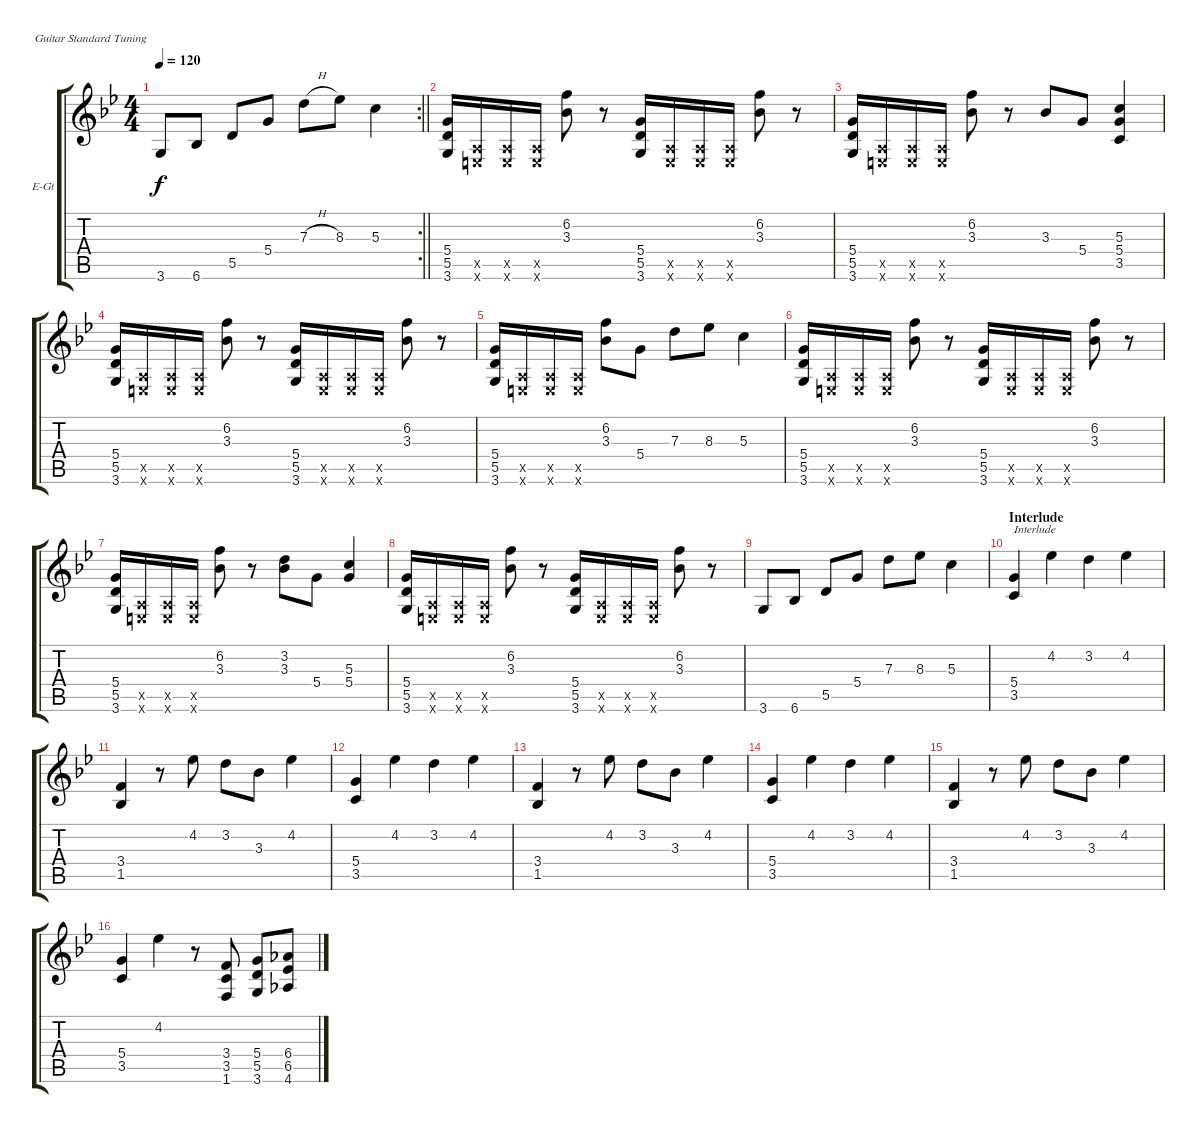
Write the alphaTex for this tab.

\bracketExtendMode groupsimilarinstruments
\firstSystemTrackNameOrientation horizontal
\otherSystemsTrackNameOrientation horizontal
\track ("Guitar 1" "E-Gt") {instrument distortionguitar}
\staff {score tabs}
\tuning (E4 B3 G3 D3 A2 E2)
\rc 2
\ts (4 4)
\tempo 120
\clef g2
\barLineRight lightlight
\ks bb
3.6.8{dy f} 6.6.8 5.5.8 5.4.8 7.3{h}.8 8.3.8 5.3.4 |
(5.4 5.5 3.6).16 (0.5{x} 0.6{x}).16 (0.5{x} 0.6{x}).16 (0.5{x} 0.6{x}).16 (6.2 3.3).8 r.8 (5.4 5.5 3.6).16 (0.5{x} 0.6{x}).16 (0.5{x} 0.6{x}).16 (0.5{x} 0.6{x}).16 (6.2 3.3).8 r.8 |
(5.4 5.5 3.6).16 (0.5{x} 0.6{x}).16 (0.5{x} 0.6{x}).16 (0.5{x} 0.6{x}).16 (6.2 3.3).8 r.8 3.3.8 5.4.8 (5.3 5.4 3.5).4 |
(5.4 5.5 3.6).16 (0.5{x} 0.6{x}).16 (0.5{x} 0.6{x}).16 (0.5{x} 0.6{x}).16 (6.2 3.3).8 r.8 (5.4 5.5 3.6).16 (0.5{x} 0.6{x}).16 (0.5{x} 0.6{x}).16 (0.5{x} 0.6{x}).16 (6.2 3.3).8 r.8 |
(5.4 5.5 3.6).16 (0.5{x} 0.6{x}).16 (0.5{x} 0.6{x}).16 (0.5{x} 0.6{x}).16 (6.2 3.3).8 5.4.8 7.3.8 8.3.8 5.3.4 |
(5.4 5.5 3.6).16 (0.5{x} 0.6{x}).16 (0.5{x} 0.6{x}).16 (0.5{x} 0.6{x}).16 (6.2 3.3).8 r.8 (5.4 5.5 3.6).16 (0.5{x} 0.6{x}).16 (0.5{x} 0.6{x}).16 (0.5{x} 0.6{x}).16 (6.2 3.3).8 r.8 |
(5.4 5.5 3.6).16 (0.5{x} 0.6{x}).16 (0.5{x} 0.6{x}).16 (0.5{x} 0.6{x}).16 (6.2 3.3).8 r.8 (3.2 3.3).8 5.4.8 (5.3 5.4).4 |
(5.4 5.5 3.6).16 (0.5{x} 0.6{x}).16 (0.5{x} 0.6{x}).16 (0.5{x} 0.6{x}).16 (6.2 3.3).8 r.8 (5.4 5.5 3.6).16 (0.5{x} 0.6{x}).16 (0.5{x} 0.6{x}).16 (0.5{x} 0.6{x}).16 (6.2 3.3).8 r.8 |
3.6.8 6.6.8 5.5.8 5.4.8 7.3.8 8.3.8 5.3.4 |
\section ("" "Interlude")
(5.4 3.5).4{txt "Interlude"} 4.2.4 3.2.4 4.2.4 |
(3.4 1.5).4 r.8 4.2.8 3.2.8 3.3.8 4.2.4 |
(5.4 3.5).4 4.2.4 3.2.4 4.2.4 |
(3.4 1.5).4 r.8 4.2.8 3.2.8 3.3.8 4.2.4 |
(5.4 3.5).4 4.2.4 3.2.4 4.2.4 |
(3.4 1.5).4 r.8 4.2.8 3.2.8 3.3.8 4.2.4 |
(5.4 3.5).4 4.2.4 r.8 (3.4 3.5 1.6).8 (5.4 5.5 3.6).8 (6.4 6.5 4.6).8
